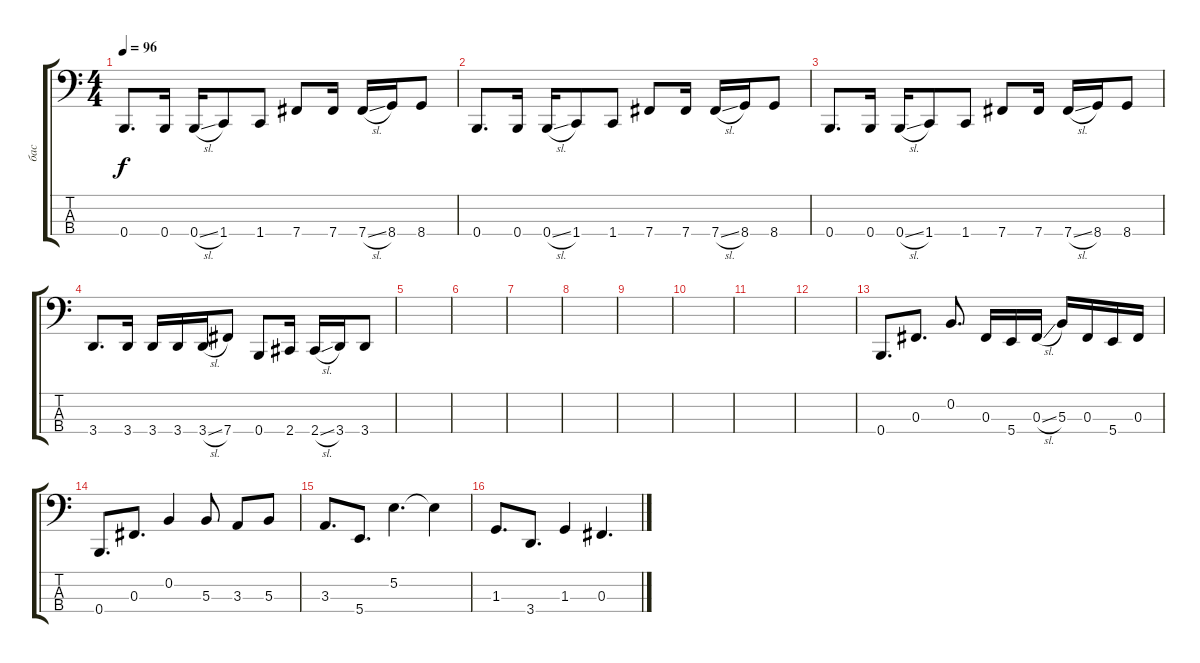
\track ("бас" "бас") {instrument electricbassfinger}
\staff {score tabs}
\tuning (E2 B1 Gb1 B0) {hide}
\ts (4 4)
\tempo 96
\clef f4
\ks c
0.4.8{d dy f} 0.4.16 0.4{sl}.16 1.4.8 1.4.8 7.4.8 7.4.16 7.4{sl}.16 8.4.16 8.4.8 |
0.4.8{d} 0.4.16 0.4{sl}.16 1.4.8 1.4.8 7.4.8 7.4.16 7.4{sl}.16 8.4.16 8.4.8 |
0.4.8{d} 0.4.16 0.4{sl}.16 1.4.8 1.4.8 7.4.8 7.4.16 7.4{sl}.16 8.4.16 8.4.8 |
3.4.8{d} 3.4.16 3.4.16 3.4.16 3.4{sl}.16 7.4.8 0.4.8 2.4.16 2.4{sl}.16 3.4.16 3.4.8 |
|
|
|
|
|
|
|
|
0.4.8{d} 0.3.8{d} 0.2.8{d} 0.3.16 5.4.16 0.3{sl}.16 5.3.16 0.3.16 5.4.16 0.3.16 |
0.4.8{d} 0.3.8{d} 0.2.4 5.3.8 3.3.8 5.3.8 |
3.3.8{d} 5.4.8{d} 5.2.4{d} 5.2{t}.4 |
1.3.8{d} 3.4.8{d} 1.3.4 0.3.4{d}
